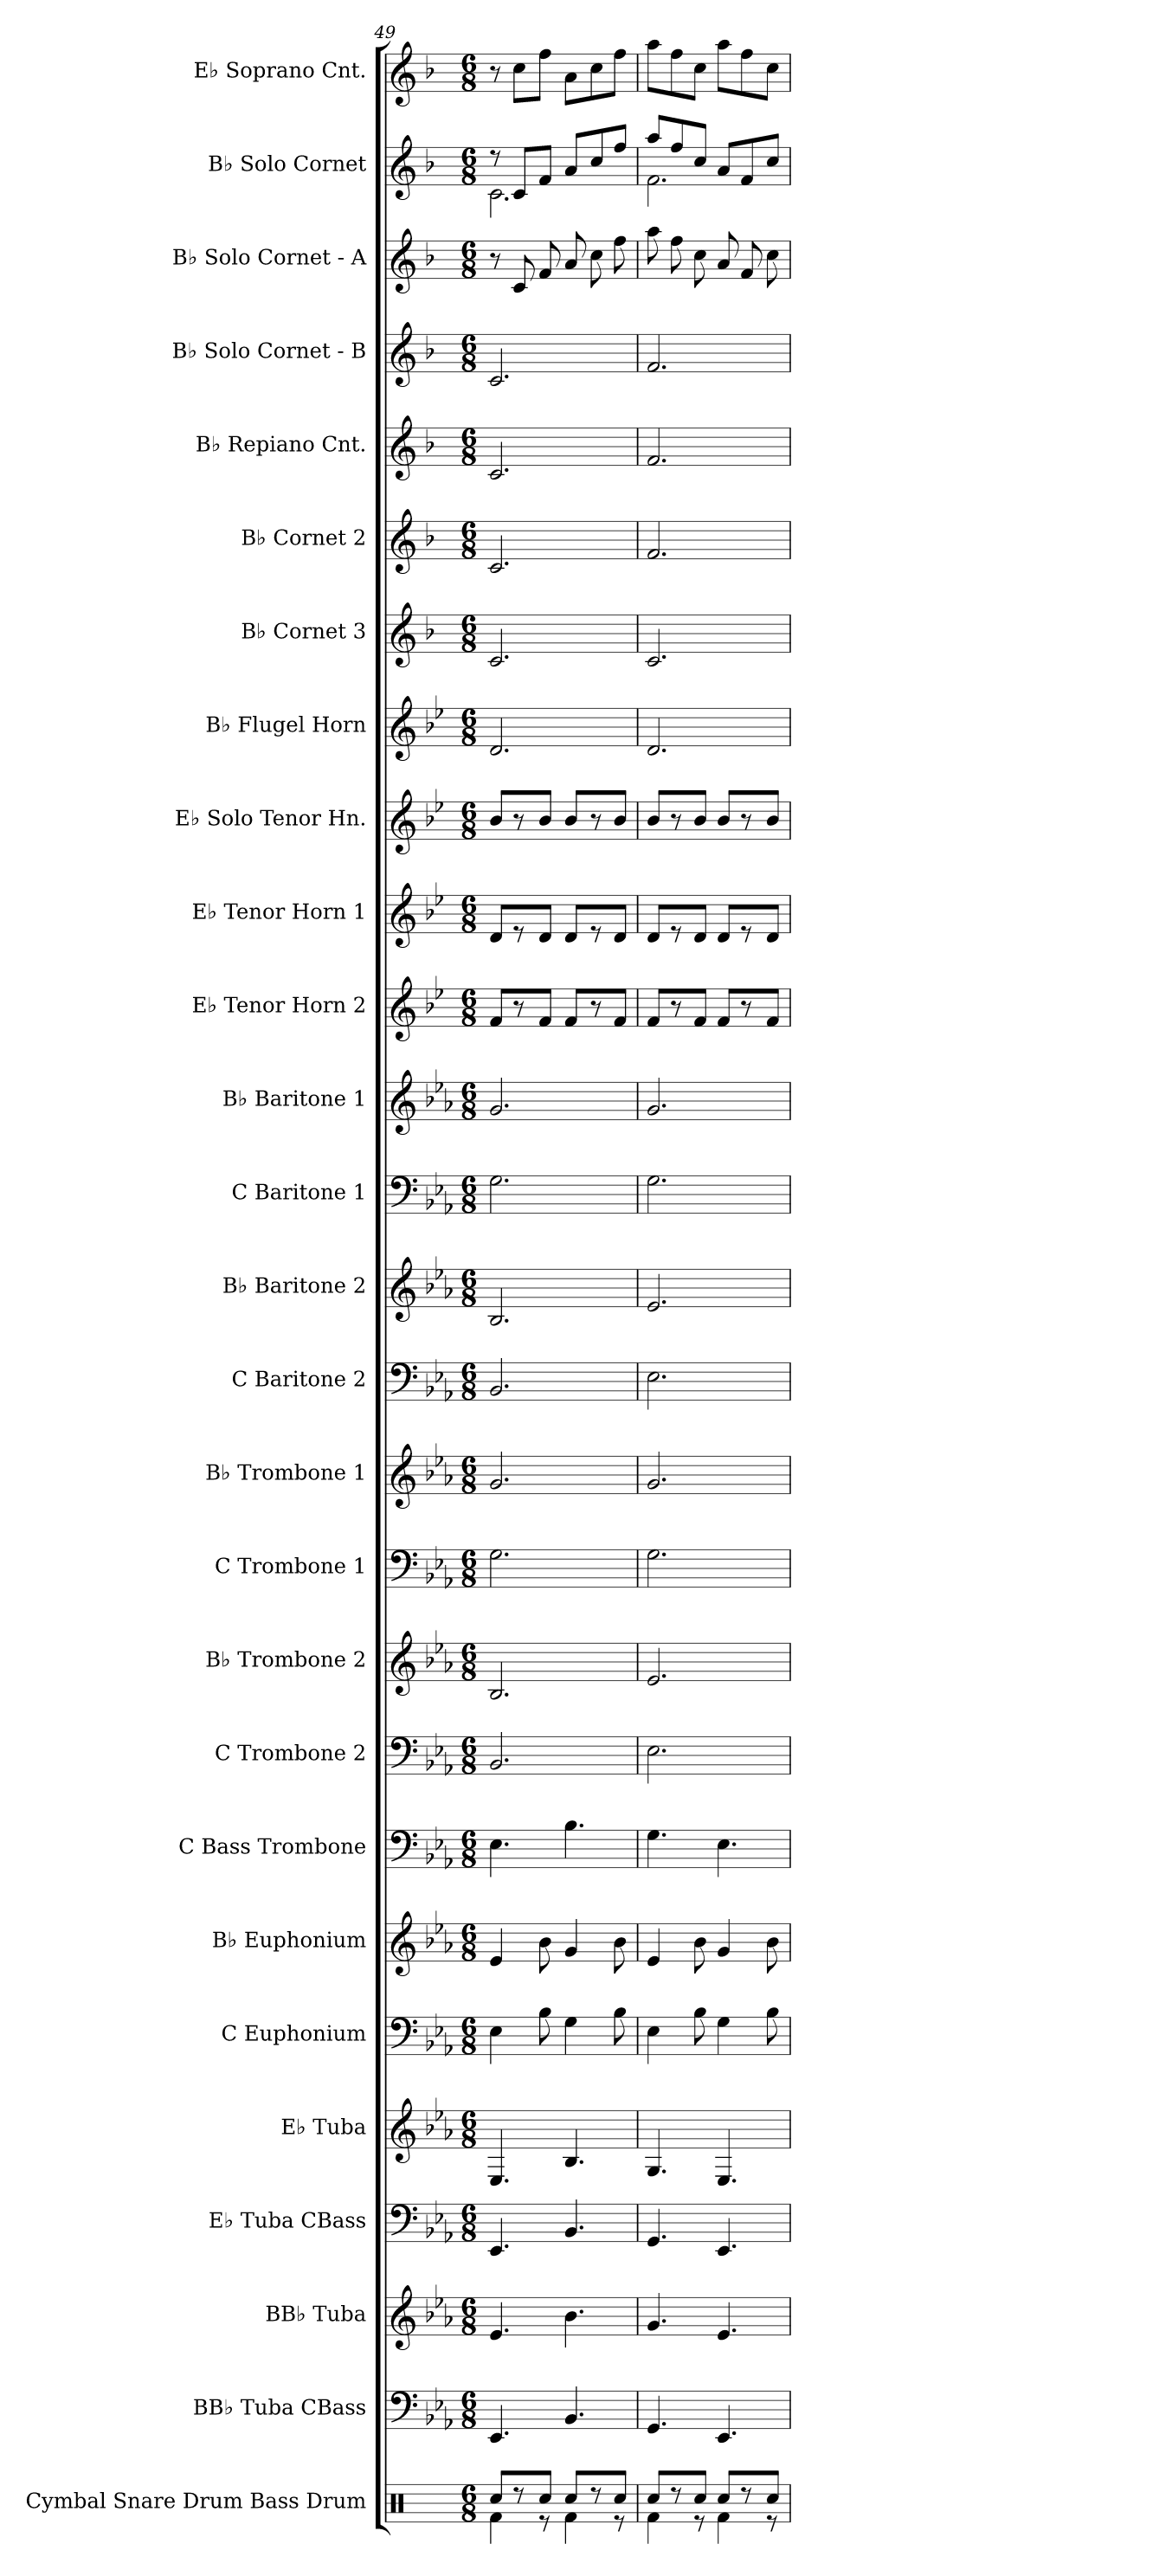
**kern	**kern	**kern	**kern	**kern	**kern	**kern	**kern	**kern	**kern	**kern	**kern	**kern	**kern	**kern	**kern	**kern	**kern	**kern	**kern	**kern	**kern	**kern	**kern	**kern	**kern	**kern
*part27	*part26	*part25	*part24	*part23	*part22	*part21	*part20	*part19	*part18	*part17	*part16	*part15	*part14	*part13	*part12	*part11	*part10	*part9	*part8	*part7	*part6	*part5	*part4	*part3	*part2	*part1
*staff27	*staff26	*staff25	*staff24	*staff23	*staff22	*staff21	*staff20	*staff19	*staff18	*staff17	*staff16	*staff15	*staff14	*staff13	*staff12	*staff11	*staff10	*staff9	*staff8	*staff7	*staff6	*staff5	*staff4	*staff3	*staff2	*staff1
*I"Cymbal Snare Drum Bass Drum	*I"BB♭ Tuba CBass	*I"BB♭ Tuba	*I"E♭ Tuba CBass	*I"E♭ Tuba	*I"C Euphonium	*I"B♭ Euphonium	*I"C Bass Trombone	*I"C Trombone 2	*I"B♭ Trombone 2	*I"C Trombone 1	*I"B♭ Trombone 1	*I"C Baritone 2	*I"B♭ Baritone 2	*I"C Baritone 1	*I"B♭ Baritone 1	*I"E♭ Tenor Horn 2	*I"E♭ Tenor Horn 1	*I"E♭ Solo Tenor Hn.	*I"B♭ Flugel Horn	*I"B♭ Cornet 3	*I"B♭ Cornet 2	*I"B♭ Repiano Cnt.	*I"B♭ Solo Cornet - B	*I"B♭ Solo Cornet - A	*I"B♭ Solo Cornet	*I"E♭ Soprano Cnt.
*I'Cym. S.D. B.D.	*	*I'BB♭ Tba.	*	*I'E♭ Tba.	*I'C Euph.	*I'B♭ Euph.	*I'C Bs. Tbn.	*I'C Tbn. 2	*I'B♭ Tbn. 2	*I'C Tbn. 1	*I'B♭ Tbn. 1	*I'C Bar. 2	*I'B♭ Bar. 2	*I'C Bar. 1	*I'B♭ Bar. 1	*I'E♭ Hn. 2	*I'E♭ Hn. 1	*I'E♭ Solo Hn.	*I'B♭ Flg. Hn.	*I'B♭ Cnt. 3	*I'B♭ Cnt. 2	*I'B♭ Rep. Cnt.	*I'B♭ Solo Cnt. - B	*I'B♭ Solo Cnt. - A	*I'B♭ Solo Cnt.	*I'E♭ Sop. Cnt.
*clefX	*clefF4	*clefG2	*clefF4	*clefG2	*clefF4	*clefG2	*clefF4	*clefF4	*clefG2	*clefF4	*clefG2	*clefF4	*clefG2	*clefF4	*clefG2	*clefG2	*clefG2	*clefG2	*clefG2	*clefG2	*clefG2	*clefG2	*clefG2	*clefG2	*clefG2	*clefG2
*	*	*ITrd14c24	*	*ITrd7c12	*	*ITrd7c12	*	*	*ITrd7c12	*	*ITrd7c12	*	*ITrd7c12	*	*ITrd7c12	*ITrd4c7	*ITrd4c7	*ITrd4c7	*ITrd4c7	*ITrd1c2	*ITrd1c2	*ITrd1c2	*ITrd1c2	*ITrd1c2	*ITrd1c2	*ITrd1c2
*k[]	*k[b-e-a-]	*k[b-e-a-]	*k[b-e-a-]	*k[b-e-a-]	*k[b-e-a-]	*k[b-e-a-]	*k[b-e-a-]	*k[b-e-a-]	*k[b-e-a-]	*k[b-e-a-]	*k[b-e-a-]	*k[b-e-a-]	*k[b-e-a-]	*k[b-e-a-]	*k[b-e-a-]	*k[b-e-a-]	*k[b-e-a-]	*k[b-e-a-]	*k[b-e-a-]	*k[b-e-a-]	*k[b-e-a-]	*k[b-e-a-]	*k[b-e-a-]	*k[b-e-a-]	*k[b-e-a-]	*k[b-e-a-]
*M6/8	*M6/8	*M6/8	*M6/8	*M6/8	*M6/8	*M6/8	*M6/8	*M6/8	*M6/8	*M6/8	*M6/8	*M6/8	*M6/8	*M6/8	*M6/8	*M6/8	*M6/8	*M6/8	*M6/8	*M6/8	*M6/8	*M6/8	*M6/8	*M6/8	*M6/8	*M6/8
=49	=49	=49	=49	=49	=49	=49	=49	=49	=49	=49	=49	=49	=49	=49	=49	=49	=49	=49	=49	=49	=49	=49	=49	=49	=49	=49
*^	*	*	*	*	*	*	*	*	*	*	*	*	*	*	*	*	*	*	*	*	*	*	*	*	*^	*
8Rcc/L	4Rf\	4.EE-/	4.EE-/	4.EE-/	4.EE-/	4E-\	4E-/	4.E-\	2.BB-/	2.BB-/	2.G\	2.G/	2.BB-/	2.BB-/	2.G\	2.G/	8B-/L	8G/L	8e-/L	2.G/	2.B-/	2.B-/	2.B-/	2.B-/	8r	8r	2.B-\	8r
8r	.	.	.	.	.	.	.	.	.	.	.	.	.	.	.	.	8r	8r	8r	.	.	.	.	.	8B-/	8B-/L	.	8b-\L
8Rcc/J	8r	.	.	.	.	8B-\	8B-\	.	.	.	.	.	.	.	.	.	8B-/J	8G/J	8e-/J	.	.	.	.	.	8e-/	8e-/J	.	8ee-\J
8Rcc/L	4Rf\	4.BB-/	4.BB-\	4.BB-/	4.BB-/	4G\	4G/	4.B-\	.	.	.	.	.	.	.	.	8B-/L	8G/L	8e-/L	.	.	.	.	.	8g/	8g/L	.	8g\L
8r	.	.	.	.	.	.	.	.	.	.	.	.	.	.	.	.	8r	8r	8r	.	.	.	.	.	8b-\	8b-/	.	8b-\
8Rcc/J	8r	.	.	.	.	8B-\	8B-\	.	.	.	.	.	.	.	.	.	8B-/J	8G/J	8e-/J	.	.	.	.	.	8ee-\	8ee-/J	.	8ee-\J
!!LO:PB:g=z
=50	=50	=50	=50	=50	=50	=50	=50	=50	=50	=50	=50	=50	=50	=50	=50	=50	=50	=50	=50	=50	=50	=50	=50	=50	=50	=50	=50	=50
8Rcc/L	4Rf\	4.GG/	4.GG/	4.GG/	4.GG/	4E-\	4E-/	4.G\	2.E-\	2.E-/	2.G\	2.G/	2.E-\	2.E-/	2.G\	2.G/	8B-/L	8G/L	8e-/L	2.G/	2.B-/	2.e-/	2.e-/	2.e-/	8gg\	8gg/L	2.e-\	8gg\L
8r	.	.	.	.	.	.	.	.	.	.	.	.	.	.	.	.	8r	8r	8r	.	.	.	.	.	8ee-\	8ee-/	.	8ee-\
8Rcc/J	8r	.	.	.	.	8B-\	8B-\	.	.	.	.	.	.	.	.	.	8B-/J	8G/J	8e-/J	.	.	.	.	.	8b-\	8b-/J	.	8b-\J
8Rcc/L	4Rf\	4.EE-/	4.EE-/	4.EE-/	4.EE-/	4G\	4G/	4.E-\	.	.	.	.	.	.	.	.	8B-/L	8G/L	8e-/L	.	.	.	.	.	8g/	8g/L	.	8gg\L
8r	.	.	.	.	.	.	.	.	.	.	.	.	.	.	.	.	8r	8r	8r	.	.	.	.	.	8e-/	8e-/	.	8ee-\
8Rcc/J	8r	.	.	.	.	8B-\	8B-\	.	.	.	.	.	.	.	.	.	8B-/J	8G/J	8e-/J	.	.	.	.	.	8b-\	8b-/J	.	8b-\J
*v	*v	*	*	*	*	*	*	*	*	*	*	*	*	*	*	*	*	*	*	*	*	*	*	*	*	*v	*v	*
=	=	=	=	=	=	=	=	=	=	=	=	=	=	=	=	=	=	=	=	=	=	=	=	=	=	=
*-	*-	*-	*-	*-	*-	*-	*-	*-	*-	*-	*-	*-	*-	*-	*-	*-	*-	*-	*-	*-	*-	*-	*-	*-	*-	*-
